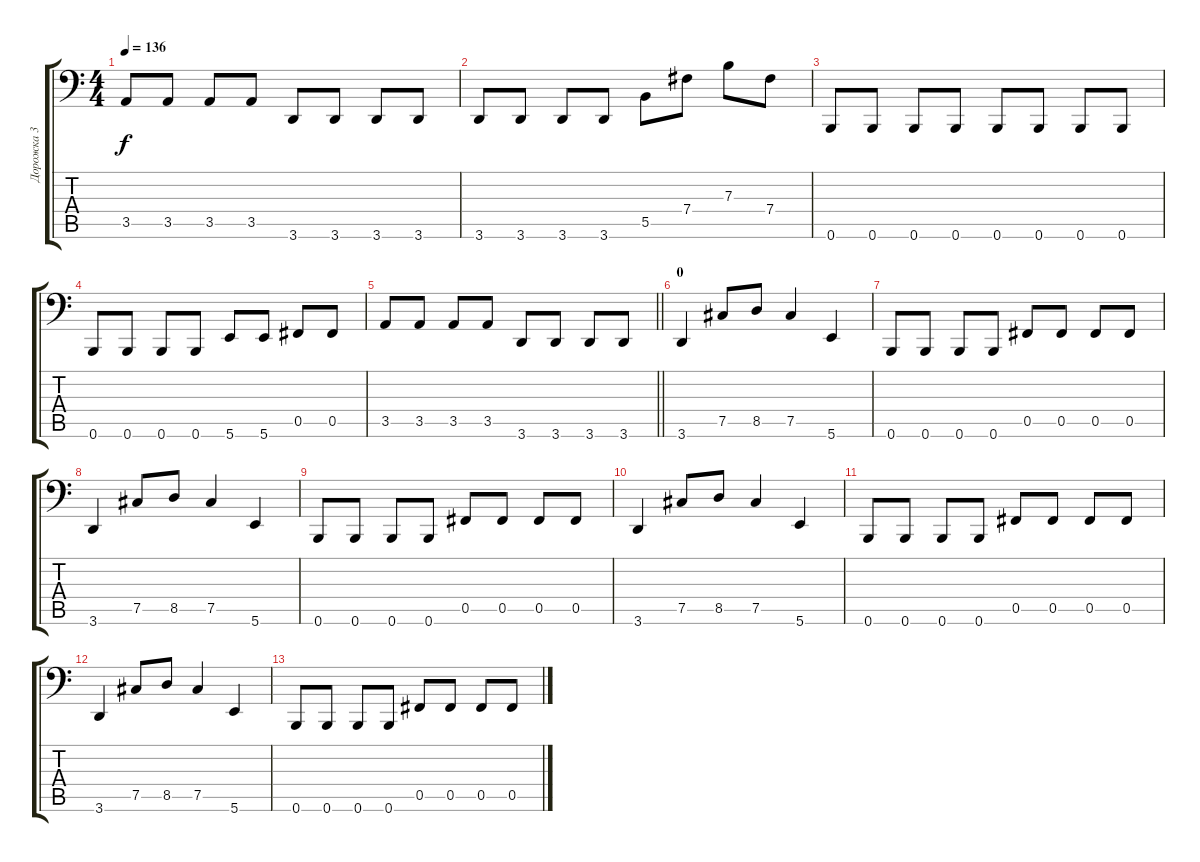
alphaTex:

\track ("Дорожка 3" "Дорожка 3") {instrument electricbassfinger}
\staff {score tabs}
\tuning (Db3 Ab2 E2 B1 Gb1 B0) {hide}
\ts (4 4)
\tempo 136
\clef f4
\ks c
3.5.8{dy f} 3.5.8 3.5.8 3.5.8 3.6.8 3.6.8 3.6.8 3.6.8 |
3.6.8 3.6.8 3.6.8 3.6.8 5.5.8 7.4.8 7.3.8 7.4.8 |
0.6.8 0.6.8 0.6.8 0.6.8 0.6.8 0.6.8 0.6.8 0.6.8 |
0.6.8 0.6.8 0.6.8 0.6.8 5.6.8 5.6.8 0.5.8 0.5.8 |
\barLineRight lightlight
3.5.8 3.5.8 3.5.8 3.5.8 3.6.8 3.6.8 3.6.8 3.6.8 |
\section ("" "0")
3.6.4 7.5.8 8.5.8 7.5.4 5.6.4 |
0.6.8 0.6.8 0.6.8 0.6.8 0.5.8 0.5.8 0.5.8 0.5.8 |
3.6.4 7.5.8 8.5.8 7.5.4 5.6.4 |
0.6.8 0.6.8 0.6.8 0.6.8 0.5.8 0.5.8 0.5.8 0.5.8 |
3.6.4 7.5.8 8.5.8 7.5.4 5.6.4 |
0.6.8 0.6.8 0.6.8 0.6.8 0.5.8 0.5.8 0.5.8 0.5.8 |
3.6.4 7.5.8 8.5.8 7.5.4 5.6.4 |
0.6.8 0.6.8 0.6.8 0.6.8 0.5.8 0.5.8 0.5.8 0.5.8
